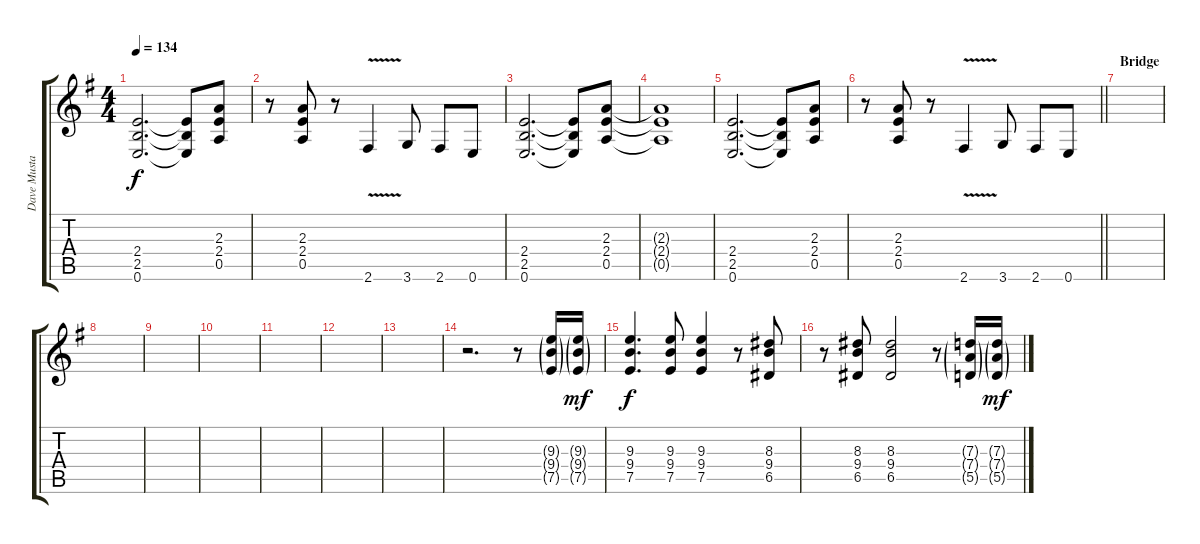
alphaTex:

\track ("Dave Mustaine" "Dave Musta") {instrument distortionguitar}
\staff {score tabs}
\tuning (E4 B3 G3 D3 A2 E2) {hide}
\ts (4 4)
\tempo 134
\clef g2
\ks eminor
(2.4 2.5 0.6).2{d dy f} (2.4{t} 2.5{t} 0.6{t}).8 (2.3 2.4 0.5).8 |
r.8 (2.3 2.4 0.5).8 r.8 2.6{v}.4 3.6.8 2.6.8 0.6.8 |
(2.4 2.5 0.6).2{d} (2.4{t} 2.5{t} 0.6{t}).8 (2.3 2.4 0.5).8 |
(2.3{t} 2.4{t} 0.5{t}).1 |
(2.4 2.5 0.6).2{d} (2.4{t} 2.5{t} 0.6{t}).8 (2.3 2.4 0.5).8 |
\barLineRight lightlight
r.8 (2.3 2.4 0.5).8 r.8 2.6{v}.4 3.6.8 2.6.8 0.6.8 |
\section ("" "Bridge")
|
|
|
|
|
|
|
r.2{d} r.8 (9.3{g} 9.4{g} 7.5{g}).16 (9.3{g} 9.4{g} 7.5{g}).16{dy mf} |
(9.3 9.4 7.5).4{d dy f} (9.3 9.4 7.5).8 (9.3 9.4 7.5).4 r.8 (8.3 9.4 6.5).8 |
r.8 (8.3 9.4 6.5).8 (8.3 9.4 6.5).2 r.8 (7.3{g} 7.4{g} 5.5{g}).16 (7.3{g} 7.4{g} 5.5{g}).16{dy mf}
